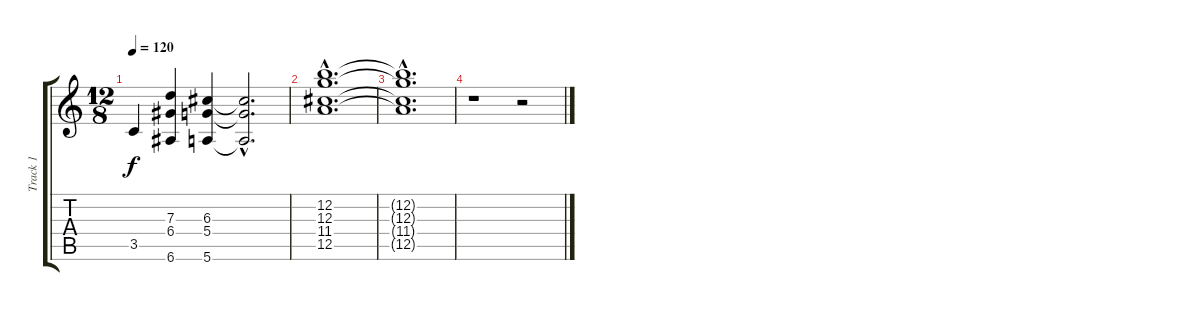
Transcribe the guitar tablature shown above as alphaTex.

\track ("Track 1" "Track 1") {instrument electricguitarclean}
\staff {score tabs}
\tuning (E4 B3 G3 D3 A2 E2) {hide}
\ts (12 8)
\tempo 120
\clef g2
\ks c
3.5.4{dy f} (7.3 6.4 6.6).4 (6.3 5.4 5.6).4 (6.3{hac t} 5.4{hac t} 5.6{hac t}).2{d} |
(12.2{hac} 12.3{hac} 11.4{hac} 12.5{hac}).1{d} |
(12.2{hac t} 12.3{hac t} 11.4{hac t} 12.5{hac t}).1{d} |
r.1 r.2
